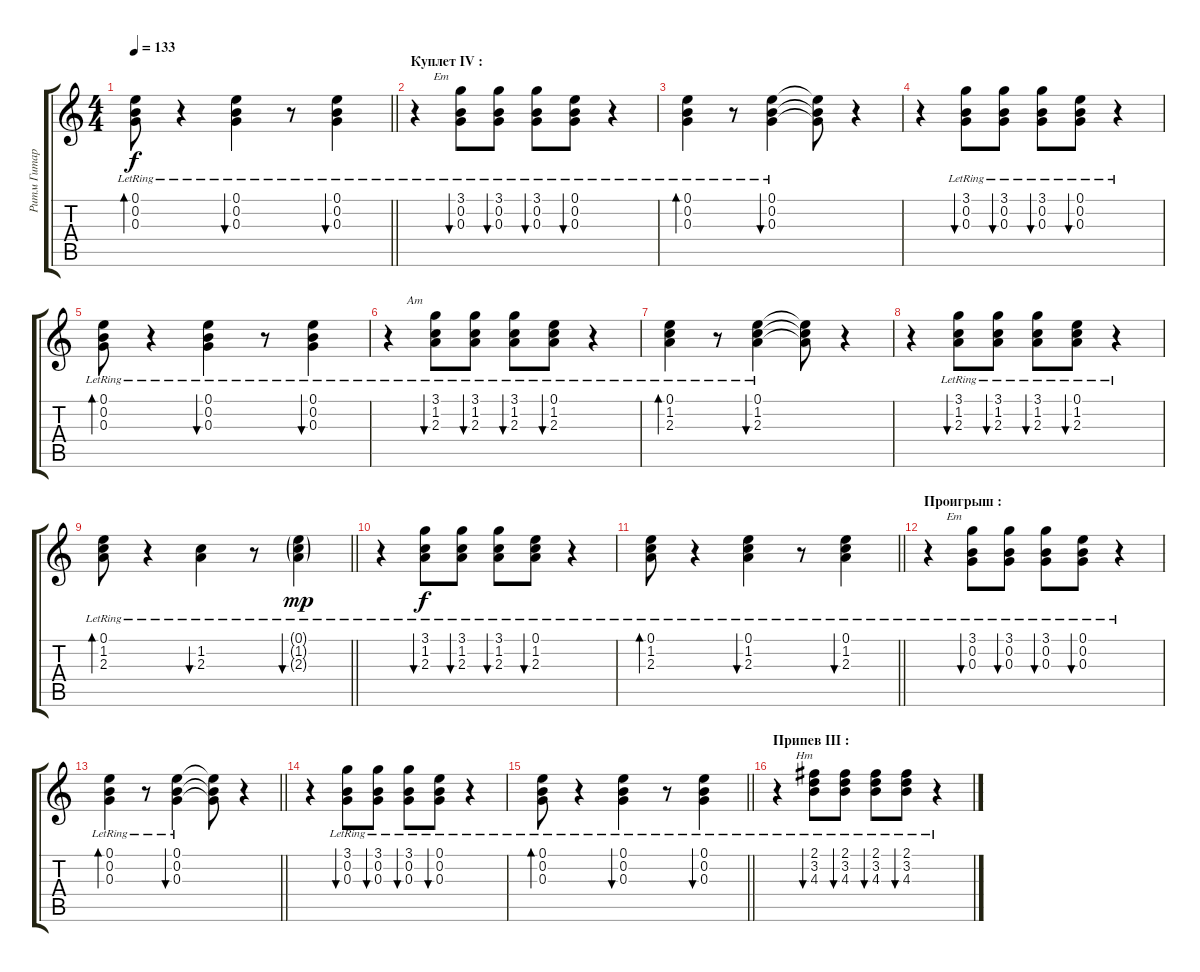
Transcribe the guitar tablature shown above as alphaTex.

\track ("Ритм Гитара 2" "Ритм Гитар") {instrument electricguitarclean}
\staff {score tabs}
\tuning (E4 B3 G3 D3 A2 E2) {hide}
\ts (4 4)
\tempo 133
\clef g2
\barLineRight lightlight
\ks c
(0.1{lr} 0.2{lr} 0.3{lr}).8{bd 30 dy f} r.4 (0.1{lr} 0.2{lr} 0.3{lr}).4{bu 30} r.8 (0.1{lr} 0.2{lr} 0.3{lr}).4{bu 30} |
\section ("" "Куплет IV :")
r.4{txt "      Em"} (3.1{lr} 0.2{lr} 0.3{lr}).8{bu 30} (3.1{lr} 0.2{lr} 0.3{lr}).8{bu 30} (3.1{lr} 0.2{lr} 0.3{lr}).8{bu 30} (0.1{lr} 0.2{lr} 0.3{lr}).8{bu 30} r.4 |
(0.1{lr} 0.2{lr} 0.3{lr}).4{bd 30} r.8 (0.1{lr} 0.2{lr} 0.3{lr}).4{bu 30} (0.1{t} 0.2{t} 0.3{t}).8 r.4 |
r.4 (3.1{lr} 0.2{lr} 0.3{lr}).8{bu 30} (3.1{lr} 0.2{lr} 0.3{lr}).8{bu 30} (3.1{lr} 0.2{lr} 0.3{lr}).8{bu 30} (0.1{lr} 0.2{lr} 0.3{lr}).8{bu 30} r.4 |
(0.1{lr} 0.2{lr} 0.3{lr}).8{bd 30} r.4 (0.1{lr} 0.2{lr} 0.3{lr}).4{bu 30} r.8 (0.1{lr} 0.2{lr} 0.3{lr}).4{bu 30} |
r.4{txt "      Am"} (3.1{lr} 1.2{lr} 2.3{lr}).8{bu 30} (3.1{lr} 1.2{lr} 2.3{lr}).8{bu 30} (3.1{lr} 1.2{lr} 2.3{lr}).8{bu 30} (0.1{lr} 1.2{lr} 2.3{lr}).8{bu 30} r.4 |
(0.1{lr} 1.2{lr} 2.3{lr}).4{bd 30} r.8 (0.1{lr} 1.2{lr} 2.3{lr}).4{bu 30} (0.1{t} 1.2{t} 2.3{t}).8 r.4 |
r.4 (3.1{lr} 1.2{lr} 2.3{lr}).8{bu 30} (3.1{lr} 1.2{lr} 2.3{lr}).8{bu 30} (3.1{lr} 1.2{lr} 2.3{lr}).8{bu 30} (0.1{lr} 1.2{lr} 2.3{lr}).8{bu 30} r.4 |
\barLineRight lightlight
(0.1{lr} 1.2{lr} 2.3{lr}).8{bd 30} r.4 (1.2{lr} 2.3{lr}).4{bu 30} r.8 (0.1{g lr} 1.2{g lr} 2.3{g lr}).4{bu 30 dy mp} |
r.4 (3.1{lr} 1.2{lr} 2.3{lr}).8{bu 30 dy f} (3.1{lr} 1.2{lr} 2.3{lr}).8{bu 30} (3.1{lr} 1.2{lr} 2.3{lr}).8{bu 30} (0.1{lr} 1.2{lr} 2.3{lr}).8{bu 30} r.4 |
\barLineRight lightlight
(0.1{lr} 1.2{lr} 2.3{lr}).8{bd 30} r.4 (0.1{lr} 1.2{lr} 2.3{lr}).4{bu 30} r.8 (0.1{lr} 1.2{lr} 2.3{lr}).4{bu 30} |
\section ("" "Проигрыш :")
r.4{txt "      Em"} (3.1{lr} 0.2{lr} 0.3{lr}).8{bu 30} (3.1{lr} 0.2{lr} 0.3{lr}).8{bu 30} (3.1{lr} 0.2{lr} 0.3{lr}).8{bu 30} (0.1{lr} 0.2{lr} 0.3{lr}).8{bu 30} r.4 |
\barLineRight lightlight
(0.1{lr} 0.2{lr} 0.3{lr}).4{bd 30} r.8 (0.1{lr} 0.2{lr} 0.3{lr}).4{bu 30} (0.1{t} 0.2{t} 0.3{t}).8 r.4 |
r.4 (3.1{lr} 0.2{lr} 0.3{lr}).8{bu 30} (3.1{lr} 0.2{lr} 0.3{lr}).8{bu 30} (3.1{lr} 0.2{lr} 0.3{lr}).8{bu 30} (0.1{lr} 0.2{lr} 0.3{lr}).8{bu 30} r.4 |
\barLineRight lightlight
(0.1{lr} 0.2{lr} 0.3{lr}).8{bd 30} r.4 (0.1{lr} 0.2{lr} 0.3{lr}).4{bu 30} r.8 (0.1{lr} 0.2{lr} 0.3{lr}).4{bu 30} |
\section ("" "Припев III :")
r.4{txt "      Hm"} (2.1{lr} 3.2{lr} 4.3{lr}).8{bu 30} (2.1{lr} 3.2{lr} 4.3{lr}).8{bu 30} (2.1{lr} 3.2{lr} 4.3{lr}).8{bu 30} (2.1{lr} 3.2{lr} 4.3{lr}).8{bu 30} r.4
